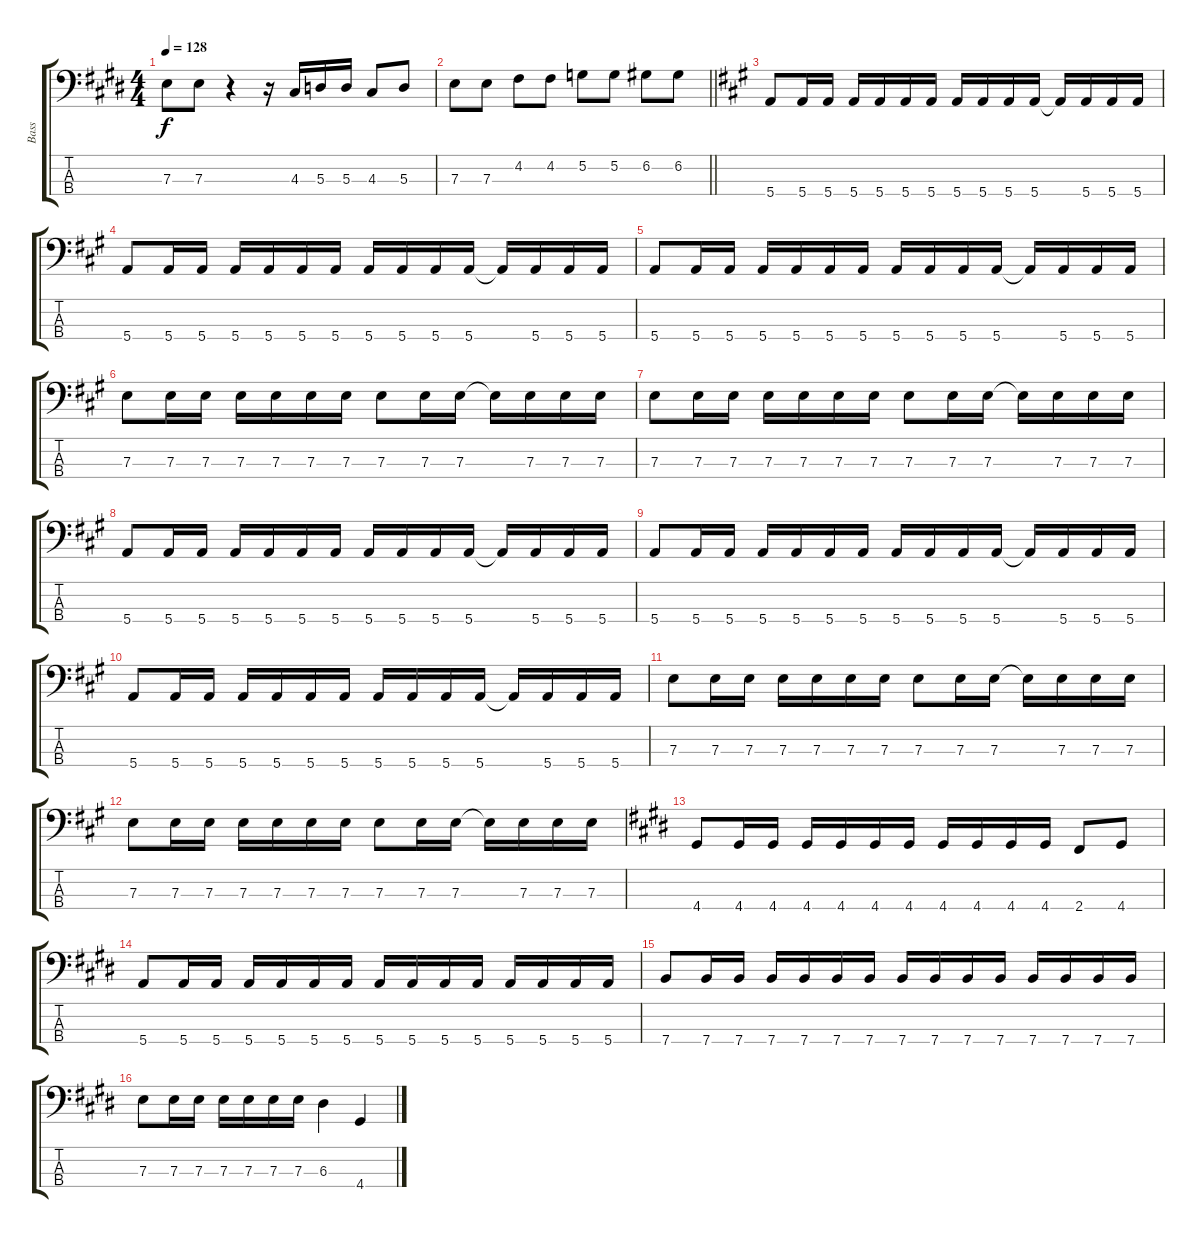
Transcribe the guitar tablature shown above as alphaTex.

\track ("Bass" "Bass") {instrument electricbasspick}
\staff {score tabs}
\tuning (G2 D2 A1 E1) {hide}
\ts (4 4)
\tempo 128
\clef f4
\ks e
7.3.8{dy f} 7.3.8 r.4 r.16 4.3.16 5.3.16 5.3.16 4.3.8 5.3.8 |
\barLineRight lightlight
7.3.8 7.3.8 4.2.8 4.2.8 5.2.8 5.2.8 6.2.8 6.2.8 |
\ks a
5.4.8 5.4.16 5.4.16 5.4.16 5.4.16 5.4.16 5.4.16 5.4.16 5.4.16 5.4.16 5.4.16 5.4{t}.16 5.4.16 5.4.16 5.4.16 |
5.4.8 5.4.16 5.4.16 5.4.16 5.4.16 5.4.16 5.4.16 5.4.16 5.4.16 5.4.16 5.4.16 5.4{t}.16 5.4.16 5.4.16 5.4.16 |
5.4.8 5.4.16 5.4.16 5.4.16 5.4.16 5.4.16 5.4.16 5.4.16 5.4.16 5.4.16 5.4.16 5.4{t}.16 5.4.16 5.4.16 5.4.16 |
7.3.8 7.3.16 7.3.16 7.3.16 7.3.16 7.3.16 7.3.16 7.3.8 7.3.16 7.3.16 7.3{t}.16 7.3.16 7.3.16 7.3.16 |
7.3.8 7.3.16 7.3.16 7.3.16 7.3.16 7.3.16 7.3.16 7.3.8 7.3.16 7.3.16 7.3{t}.16 7.3.16 7.3.16 7.3.16 |
5.4.8 5.4.16 5.4.16 5.4.16 5.4.16 5.4.16 5.4.16 5.4.16 5.4.16 5.4.16 5.4.16 5.4{t}.16 5.4.16 5.4.16 5.4.16 |
5.4.8 5.4.16 5.4.16 5.4.16 5.4.16 5.4.16 5.4.16 5.4.16 5.4.16 5.4.16 5.4.16 5.4{t}.16 5.4.16 5.4.16 5.4.16 |
5.4.8 5.4.16 5.4.16 5.4.16 5.4.16 5.4.16 5.4.16 5.4.16 5.4.16 5.4.16 5.4.16 5.4{t}.16 5.4.16 5.4.16 5.4.16 |
7.3.8 7.3.16 7.3.16 7.3.16 7.3.16 7.3.16 7.3.16 7.3.8 7.3.16 7.3.16 7.3{t}.16 7.3.16 7.3.16 7.3.16 |
7.3.8 7.3.16 7.3.16 7.3.16 7.3.16 7.3.16 7.3.16 7.3.8 7.3.16 7.3.16 7.3{t}.16 7.3.16 7.3.16 7.3.16 |
\ks e
4.4.8 4.4.16 4.4.16 4.4.16 4.4.16 4.4.16 4.4.16 4.4.16 4.4.16 4.4.16 4.4.16 2.4.8 4.4.8 |
5.4.8 5.4.16 5.4.16 5.4.16 5.4.16 5.4.16 5.4.16 5.4.16 5.4.16 5.4.16 5.4.16 5.4.16 5.4.16 5.4.16 5.4.16 |
7.4.8 7.4.16 7.4.16 7.4.16 7.4.16 7.4.16 7.4.16 7.4.16 7.4.16 7.4.16 7.4.16 7.4.16 7.4.16 7.4.16 7.4.16 |
7.3.8 7.3.16 7.3.16 7.3.16 7.3.16 7.3.16 7.3.16 6.3.4 4.4.4
